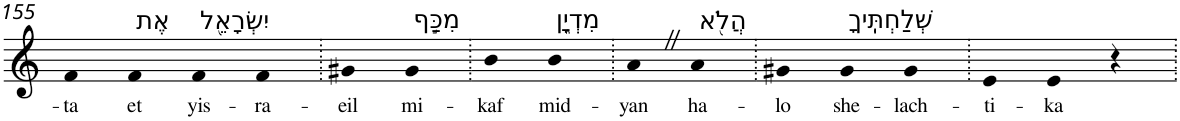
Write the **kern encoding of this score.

**kern	**text
*part1	*part1
*staff1	*staff1
*I"Piano	*
*I'Pno	*
!!LO:PB:g=z
*clefG2	*
*k[]	*
=155	=155
!	!LO:LY:b
4f	-ta
!LO:TX:a:t=אֶת	!
!	!LO:LY:b
4f	et
!LO:TX:a:t=יִשְׂרָאֵ֖ל	!
!	!LO:LY:b
4f	yis-
!	!LO:LY:b
4f	-ra-
=156.	=156.
!	!LO:LY:b
4g#X	-eil
!LO:TX:a:t=מִכַּ֣ף	!
!	!LO:LY:b
4g#	mi-
=157.	=157.
!	!LO:LY:b
4b	-kaf
!LO:TX:a:t=מִדְיָ֑ן	!
!	!LO:LY:b
4b	mid-
=158.	=158.
!	!LO:LY:b
4aZ	-yan
!LO:TX:a:t=הֲלֹ֖א	!
!	!LO:LY:b
4a	ha-
=159.	=159.
!	!LO:LY:b
4g#X	-lo
!LO:TX:a:t=שְׁלַחְתִּֽיךָ	!
!	!LO:LY:b
4g#	she-
!	!LO:LY:b
4g#	-lach-
=160.	=160.
!	!LO:LY:b
4e	-ti-
!	!LO:LY:b
4e	-ka
4r	.
=.	=.
*-	*-
